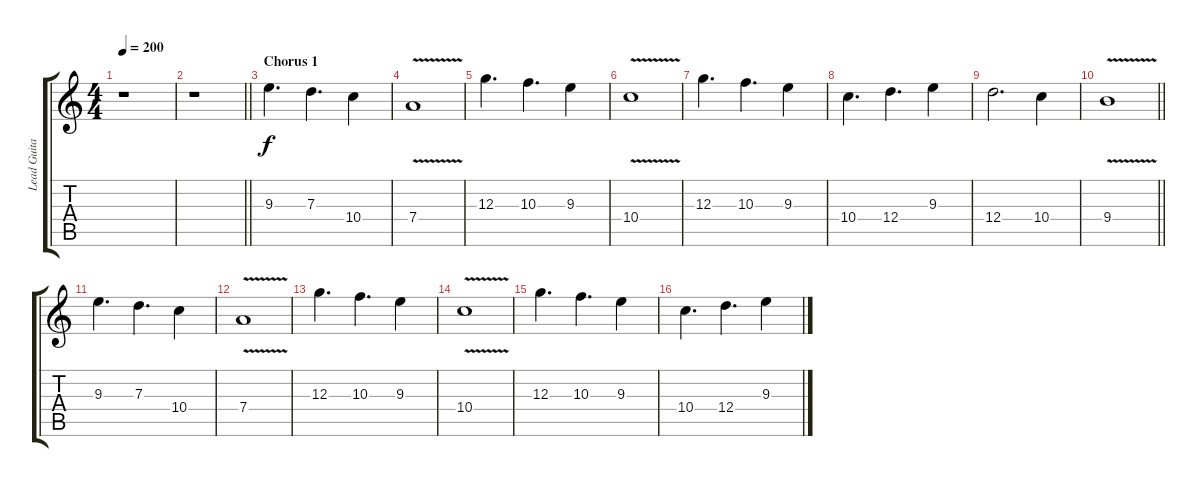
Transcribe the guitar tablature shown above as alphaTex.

\track ("Lead Guitar 1: Juha-Pekka Alanen" "Lead Guita") {instrument overdrivenguitar}
\staff {score tabs}
\tuning (E4 B3 G3 D3 A2 E2) {hide}
\ts (4 4)
\tempo 200
\clef g2
\ks aminor
r.1{dy f} |
\barLineRight lightlight
r.1 |
\section ("" "Chorus 1")
9.3.4{d} 7.3.4{d} 10.4.4 |
7.4{v}.1 |
12.3.4{d} 10.3.4{d} 9.3.4 |
10.4{v}.1 |
12.3.4{d} 10.3.4{d} 9.3.4 |
10.4.4{d} 12.4.4{d} 9.3.4 |
12.4.2{d} 10.4.4 |
\barLineRight lightlight
9.4{v}.1 |
9.3.4{d} 7.3.4{d} 10.4.4 |
7.4{v}.1 |
12.3.4{d} 10.3.4{d} 9.3.4 |
10.4{v}.1 |
12.3.4{d} 10.3.4{d} 9.3.4 |
10.4.4{d} 12.4.4{d} 9.3.4
